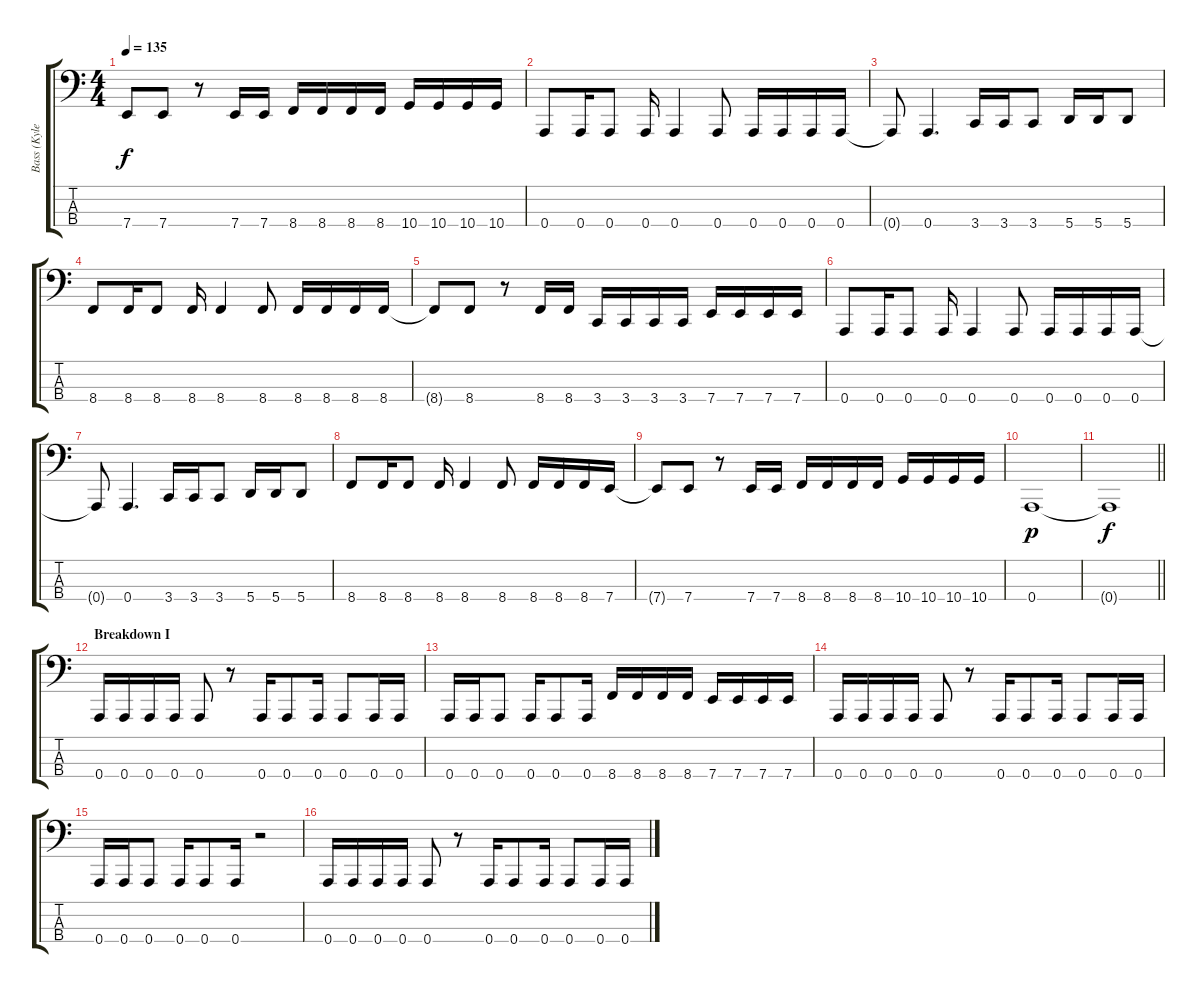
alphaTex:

\track ("Bass (Kyle Erich)" "Bass (Kyle") {instrument electricbasspick}
\staff {score tabs}
\tuning (D2 A1 E1 A0) {hide}
\ts (4 4)
\tempo 135
\clef f4
\ks c
7.4{t}.8{dy f} 7.4.8 r.8 7.4.16 7.4.16 8.4.16 8.4.16 8.4.16 8.4.16 10.4.16 10.4.16 10.4.16 10.4.16 |
0.4.8 0.4.16 0.4.8 0.4.16 0.4.4 0.4.8 0.4.16 0.4.16 0.4.16 0.4.16 |
0.4{t}.8 0.4.4{d} 3.4.16 3.4.16 3.4.8 5.4.16 5.4.16 5.4.8 |
8.4.8 8.4.16 8.4.8 8.4.16 8.4.4 8.4.8 8.4.16 8.4.16 8.4.16 8.4.16 |
8.4{t}.8 8.4.8 r.8 8.4.16 8.4.16 3.4.16 3.4.16 3.4.16 3.4.16 7.4.16 7.4.16 7.4.16 7.4.16 |
0.4.8 0.4.16 0.4.8 0.4.16 0.4.4 0.4.8 0.4.16 0.4.16 0.4.16 0.4.16 |
0.4{t}.8 0.4.4{d} 3.4.16 3.4.16 3.4.8 5.4.16 5.4.16 5.4.8 |
8.4.8 8.4.16 8.4.8 8.4.16 8.4.4 8.4.8 8.4.16 8.4.16 8.4.16 7.4.16 |
7.4{t}.8 7.4.8 r.8 7.4.16 7.4.16 8.4.16 8.4.16 8.4.16 8.4.16 10.4.16 10.4.16 10.4.16 10.4.16 |
0.4.1{dy p} |
\barLineRight lightlight
0.4{t}.1{dy f} |
\section ("" "Breakdown I")
0.4.16 0.4.16 0.4.16 0.4.16 0.4.8 r.8 0.4.16 0.4.8 0.4.16 0.4.8 0.4.16 0.4.16 |
0.4.16 0.4.16 0.4.8 0.4.16 0.4.8 0.4.16 8.4.16 8.4.16 8.4.16 8.4.16 7.4.16 7.4.16 7.4.16 7.4.16 |
0.4.16 0.4.16 0.4.16 0.4.16 0.4.8 r.8 0.4.16 0.4.8 0.4.16 0.4.8 0.4.16 0.4.16 |
0.4.16 0.4.16 0.4.8 0.4.16 0.4.8 0.4.16 r.2 |
0.4.16 0.4.16 0.4.16 0.4.16 0.4.8 r.8 0.4.16 0.4.8 0.4.16 0.4.8 0.4.16 0.4.16
